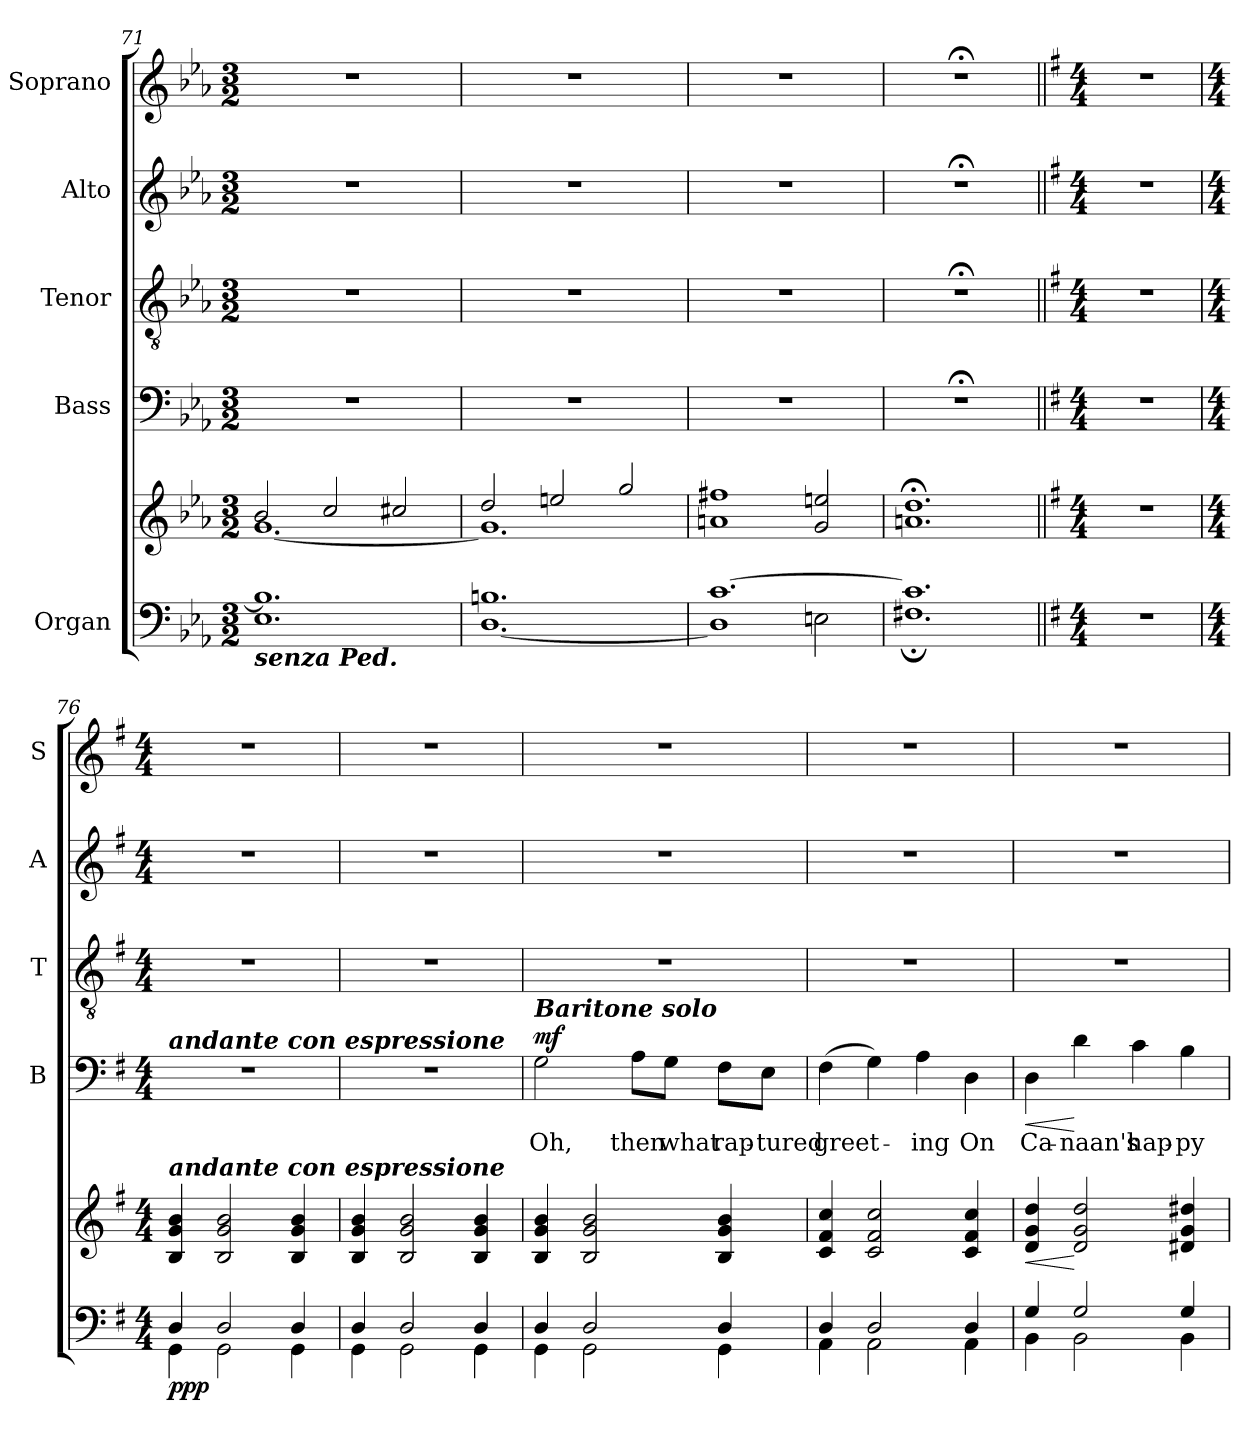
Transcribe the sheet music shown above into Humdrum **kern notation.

**kern	**kern	**dynam	**kern	**text	**dynam	**kern	**kern	**kern
*part5	*part5	*part5	*part4	*part4	*part4	*part3	*part2	*part1
*staff6	*staff5	*staff5/6	*staff4	*staff4	*staff4	*staff3	*staff2	*staff1
*I"Organ	*	*	*I"Bass	*	*	*I"Tenor	*I"Alto	*I"Soprano
*	*	*	*I'B	*	*	*I'T	*I'A	*I'S
*clefF4	*clefG2	*	*clefF4	*	*	*clefGv2	*clefG2	*clefG2
*k[b-e-a-]	*k[b-e-a-]	*	*k[b-e-a-]	*	*	*k[b-e-a-]	*k[b-e-a-]	*k[b-e-a-]
*E-:	*E-:	*	*E-:	*	*	*E-:	*E-:	*E-:
*M3/2	*M3/2	*	*M3/2	*	*	*M3/2	*M3/2	*M3/2
=71	=71	=71	=71	=71	=71	=71	=71	=71
*^	*^	*	*	*	*	*	*	*
!LO:TX:b:Bi:t=senza Ped.	!	!	!	!	!	!	!	!	!	!
!	!	!	!	!LO:DY:b=2	!LO:N:vis=1	!	!	!LO:N:vis=1	!LO:N:vis=1	!LO:N:vis=1
!	!	!	!	!LO:DY:n=1:b=2	!	!	!	!	!	!
!	!	!	!	!LO:DY:n=2:b	!	!	!	!	!	!
!	!	!	!	!LO:DY:n=3:b	!	!	!	!	!	!
1.B-/]	1.E-\	2b-/	[1.g\	mf mf mf mf	1.r	.	.	1.r	1.r	1.r
.	.	2cc/	.	.	.	.	.	.	.	.
.	.	2cc#X/	.	.	.	.	.	.	.	.
=72	=72	=72	=72	=72	=72	=72	=72	=72	=72	=72
!	!	!	!	!	!LO:N:vis=1	!	!	!LO:N:vis=1	!LO:N:vis=1	!LO:N:vis=1
1.Bn/	[1.D\	2dd/	1.g\]	.	1.r	.	.	1.r	1.r	1.r
.	.	2een/	.	.	.	.	.	.	.	.
.	.	2gg/	.	.	.	.	.	.	.	.
=73	=73	=73	=73	=73	=73	=73	=73	=73	=73	=73
!	!	!	!	!	!LO:N:vis=1	!	!	!LO:N:vis=1	!LO:N:vis=1	!LO:N:vis=1
[1.c/	1D\]	1an 1ff#X	1.ryy	.	1.r	.	.	1.r	1.r	1.r
.	2En\	2g 2een	.	.	.	.	.	.	.	.
=74	=74	=74	=74	=74	=74	=74	=74	=74	=74	=74
!	!	!	!	!	!LO:N:vis=1	!	!	!LO:N:vis=1	!LO:N:vis=1	!LO:N:vis=1
1.c/]	1.F#X;\	1.an;< 1.dd;<	1.ryy	.	1.r;<	.	.	1.r;<	1.r;<	1.r;<
*v	*v	*	*	*	*	*	*	*	*	*
*	*v	*v	*	*	*	*	*	*	*
=75||	=75||	=75||	=75||	=75||	=75||	=75||	=75||	=75||
*k[f#]	*k[f#]	*	*k[f#]	*	*	*k[f#]	*k[f#]	*k[f#]
*G:	*G:	*	*G:	*	*	*G:	*G:	*G:
*M4/4	*M4/4	*	*M4/4	*	*	*M4/4	*M4/4	*M4/4
1r	1r	.	1r	.	.	1r	1r	1r
!!LO:LB:g=z
=76	=76	=76	=76	=76	=76	=76	=76	=76
*M4/4	*M4/4	*	*M4/4	*	*	*M4/4	*M4/4	*M4/4
*	*MM69	*	*	*	*	*	*	*
*^	*	*	*	*	*	*	*	*
!	!	!	!	!LO:TX:a:Bi:t=andante con espressione	!	!	!	!	!
!	!	!LO:TX:a:Bi:t=andante con espressione	!	!	!	!	!	!	!
!	!	!	!LO:DY:b=2	!	!	!	!	!	!
!	!	!	!LO:DY:n=1:b=2	!	!	!	!	!	!
!	!	!	!LO:DY:n=2:b	!	!	!	!	!	!
4D/	4GG\	4B 4g 4b	p p p	1r	.	.	1r	1r	1r
2D/	2GG\	2B 2g 2b	.	.	.	.	.	.	.
4D/	4GG\	4B 4g 4b	.	.	.	.	.	.	.
=77	=77	=77	=77	=77	=77	=77	=77	=77	=77
4D/	4GG\	4B 4g 4b	.	1r	.	.	1r	1r	1r
2D/	2GG\	2B 2g 2b	.	.	.	.	.	.	.
4D/	4GG\	4B 4g 4b	.	.	.	.	.	.	.
=78	=78	=78	=78	=78	=78	=78	=78	=78	=78
!	!	!	!	!LO:TX:a:Bi:t=Baritone solo	!	!	!	!	!
!	!	!	!	!	!LO:LY:b	!LO:DY:b	!	!	!
4D/	4GG\	4B 4g 4b	.	2G	Oh,	mf	1r	1r	1r
2D/	2GG\	2B 2g 2b	.	.	.	.	.	.	.
!	!	!	!	!	!LO:LY:b	!	!	!	!
.	.	.	.	8A\L	then	.	.	.	.
!	!	!	!	!	!LO:LY:b	!	!	!	!
.	.	.	.	8G\J	what	.	.	.	.
!	!	!	!	!	!LO:LY:b	!	!	!	!
4D/	4GG\	4B 4g 4b	.	8F#\L	rap-	.	.	.	.
!	!	!	!	!	!LO:LY:b	!	!	!	!
.	.	.	.	8E\J	-tured	.	.	.	.
=79	=79	=79	=79	=79	=79	=79	=79	=79	=79
!	!	!	!	!	!LO:LY:b	!	!	!	!
4D/	4AA\	4c 4f# 4cc	.	(>4F#	greet-	.	1r	1r	1r
2D/	2AA\	2c 2f# 2cc	.	4G)	.	.	.	.	.
!	!	!	!	!	!LO:LY:b	!	!	!	!
.	.	.	.	4A	ing	.	.	.	.
!	!	!	!	!	!LO:LY:b	!	!	!	!
4D/	4AA\	4c 4f# 4cc	.	4D	On	.	.	.	.
=80	=80	=80	=80	=80	=80	=80	=80	=80	=80
!	!	!	!LO:HP:b	!	!LO:LY:b	!LO:HP:b	!	!	!
4G/	4BB\	4d 4g 4dd	<	4D	Ca-	<	1r	1r	1r
!	!	!	!	!	!LO:LY:b	!	!	!	!
2G/	2BB\	2d 2g 2dd	[	4d	-naan's	[	.	.	.
!	!	!	!	!	!LO:LY:b	!	!	!	!
.	.	.	.	4c	hap-	.	.	.	.
!	!	!	!	!	!LO:LY:b	!	!	!	!
4G/	4BB\	4d#X 4g 4dd#X	.	4B	-py	.	.	.	.
*v	*v	*	*	*	*	*	*	*	*
=	=	=	=	=	=	=	=	=
*-	*-	*-	*-	*-	*-	*-	*-	*-
